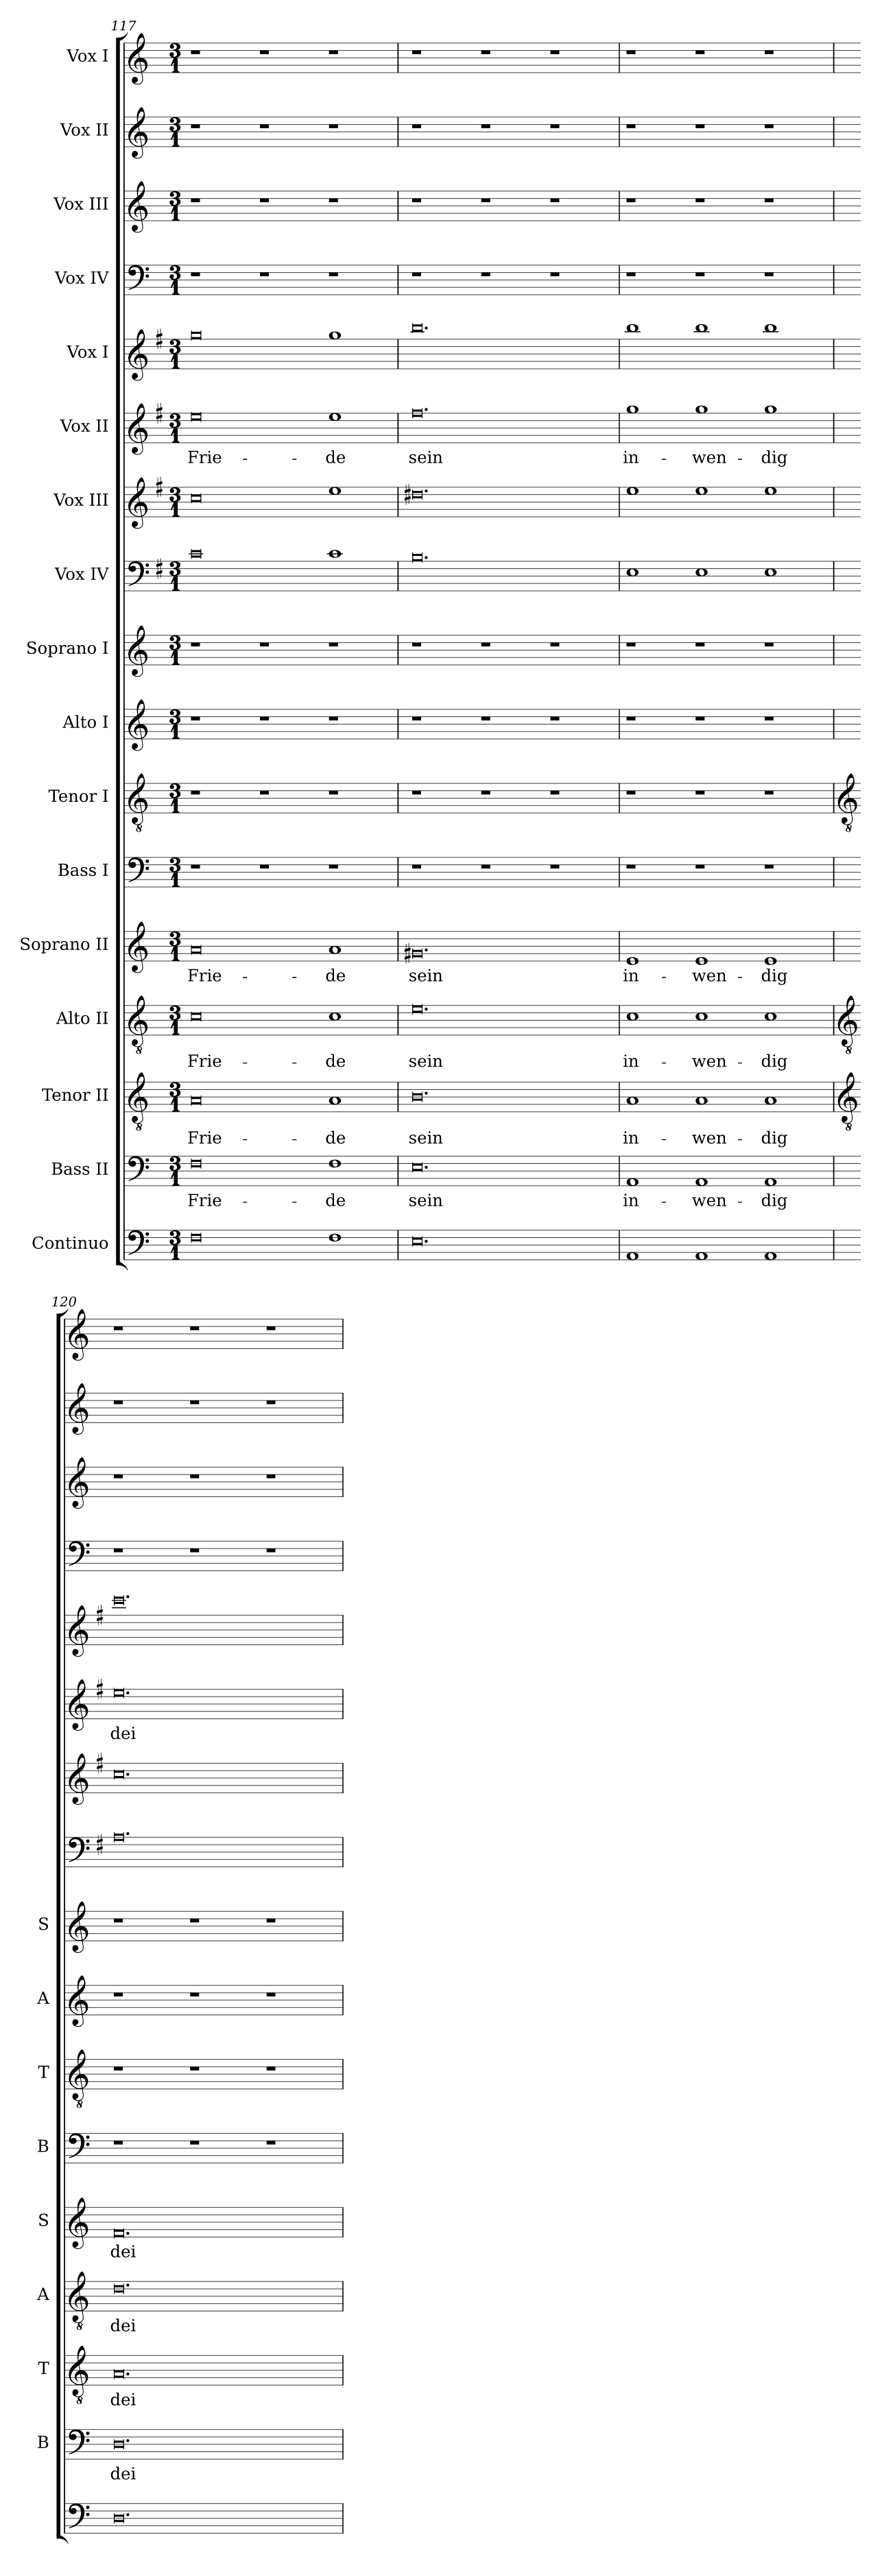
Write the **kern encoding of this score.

**kern	**kern	**text	**kern	**text	**kern	**text	**kern	**text	**kern	**kern	**kern	**kern	**kern	**kern	**kern	**text	**kern	**kern	**kern	**kern	**kern
*part17	*part16	*part16	*part15	*part15	*part14	*part14	*part13	*part13	*part12	*part11	*part10	*part9	*part8	*part7	*part6	*part6	*part5	*part4	*part3	*part2	*part1
*staff17	*staff16	*staff16	*staff15	*staff15	*staff14	*staff14	*staff13	*staff13	*staff12	*staff11	*staff10	*staff9	*staff8	*staff7	*staff6	*staff6	*staff5	*staff4	*staff3	*staff2	*staff1
*I"Continuo	*I"Bass II	*	*I"Tenor II	*	*I"Alto II	*	*I"Soprano II	*	*I"Bass I	*I"Tenor I	*I"Alto I	*I"Soprano I	*I"Vox IV	*I"Vox III	*I"Vox II	*	*I"Vox I	*I"Vox IV	*I"Vox III	*I"Vox II	*I"Vox I
*	*I'B	*	*I'T	*	*I'A	*	*I'S	*	*I'B	*I'T	*I'A	*I'S	*	*	*	*	*	*	*	*	*
*clefF4	*clefF4	*	*clefGv2	*	*clefGv2	*	*clefG2	*	*clefF4	*clefGv2	*clefG2	*clefG2	*clefF4	*clefG2	*clefG2	*	*clefG2	*clefF4	*clefG2	*clefG2	*clefG2
*	*	*	*	*	*	*	*	*	*	*	*	*	*ITrd4c7	*ITrd4c7	*ITrd4c7	*	*ITrd4c7	*	*	*	*
*k[]	*k[]	*	*k[]	*	*k[]	*	*k[]	*	*k[]	*k[]	*k[]	*k[]	*k[]	*k[]	*k[]	*	*k[]	*k[]	*k[]	*k[]	*k[]
*C:	*C:	*	*C:	*	*C:	*	*C:	*	*C:	*C:	*C:	*C:	*C:	*C:	*C:	*	*C:	*C:	*C:	*C:	*C:
*M3/1	*M3/1	*	*M3/1	*	*M3/1	*	*M3/1	*	*M3/1	*M3/1	*M3/1	*M3/1	*M3/1	*M3/1	*M3/1	*	*M3/1	*M3/1	*M3/1	*M3/1	*M3/1
=117	=117	=117	=117	=117	=117	=117	=117	=117	=117	=117	=117	=117	=117	=117	=117	=117	=117	=117	=117	=117	=117
!	!	!LO:LY:b	!	!LO:LY:b	!	!LO:LY:b	!	!LO:LY:b	!	!	!	!	!	!	!	!LO:LY:b	!	!	!	!	!
0F	0F	Frie-	0A	Frie-	0c	Frie-	0a	Frie-	1r	1r	1r	1r	0F	0f	0a	Frie-	0cc	1r	1r	1r	1r
.	.	.	.	.	.	.	.	.	1r	1r	1r	1r	.	.	.	.	.	1r	1r	1r	1r
!	!	!LO:LY:b	!	!LO:LY:b	!	!LO:LY:b	!	!LO:LY:b	!	!	!	!	!	!	!	!LO:LY:b	!	!	!	!	!
1F	1F	-de	1A	-de	1c	-de	1a	-de	1r	1r	1r	1r	1F	1a	1a	-de	1cc	1r	1r	1r	1r
=118	=118	=118	=118	=118	=118	=118	=118	=118	=118	=118	=118	=118	=118	=118	=118	=118	=118	=118	=118	=118	=118
!	!	!LO:LY:b	!	!LO:LY:b	!	!LO:LY:b	!	!LO:LY:b	!	!	!	!	!	!	!	!LO:LY:b	!	!	!	!	!
0.E	0.E	sein	0.B	sein	0.e	sein	0.g#X	sein	1r	1r	1r	1r	0.E	0.g#X	0.b	sein	0.ee	1r	1r	1r	1r
.	.	.	.	.	.	.	.	.	1r	1r	1r	1r	.	.	.	.	.	1r	1r	1r	1r
.	.	.	.	.	.	.	.	.	1r	1r	1r	1r	.	.	.	.	.	1r	1r	1r	1r
=119	=119	=119	=119	=119	=119	=119	=119	=119	=119	=119	=119	=119	=119	=119	=119	=119	=119	=119	=119	=119	=119
!	!	!LO:LY:b	!	!LO:LY:b	!	!LO:LY:b	!	!LO:LY:b	!	!	!	!	!	!	!	!LO:LY:b	!	!	!	!	!
1AA	1AA	in-	1A	in-	1c	in-	1e	in-	1r	1r	1r	1r	1AA	1a	1cc	in-	1ee	1r	1r	1r	1r
!	!	!LO:LY:b	!	!LO:LY:b	!	!LO:LY:b	!	!LO:LY:b	!	!	!	!	!	!	!	!LO:LY:b	!	!	!	!	!
1AA	1AA	-wen-	1A	-wen-	1c	-wen-	1e	-wen-	1r	1r	1r	1r	1AA	1a	1cc	-wen-	1ee	1r	1r	1r	1r
!	!	!LO:LY:b	!	!LO:LY:b	!	!LO:LY:b	!	!LO:LY:b	!	!	!	!	!	!	!	!LO:LY:b	!	!	!	!	!
1AA	1AA	-dig	1A	-dig	1c	-dig	1e	-dig	1r	1r	1r	1r	1AA	1a	1cc	-dig	1ee	1r	1r	1r	1r
!!LO:LB:g=z
=120	=120	=120	=120	=120	=120	=120	=120	=120	=120	=120	=120	=120	=120	=120	=120	=120	=120	=120	=120	=120	=120
*	*	*	*clefGv2	*	*clefGv2	*	*	*	*	*clefGv2	*	*	*	*	*	*	*	*	*	*	*
!	!	!LO:LY:b	!	!LO:LY:b	!	!LO:LY:b	!	!LO:LY:b	!	!	!	!	!	!	!	!LO:LY:b	!	!	!	!	!
0.D	0.D	dei-	0.A	dei-	0.d	dei-	0.f	dei-	1r	1r	1r	1r	0.D	0.f	0.a	dei-	0.ff	1r	1r	1r	1r
.	.	.	.	.	.	.	.	.	1r	1r	1r	1r	.	.	.	.	.	1r	1r	1r	1r
.	.	.	.	.	.	.	.	.	1r	1r	1r	1r	.	.	.	.	.	1r	1r	1r	1r
=	=	=	=	=	=	=	=	=	=	=	=	=	=	=	=	=	=	=	=	=	=
*-	*-	*-	*-	*-	*-	*-	*-	*-	*-	*-	*-	*-	*-	*-	*-	*-	*-	*-	*-	*-	*-
